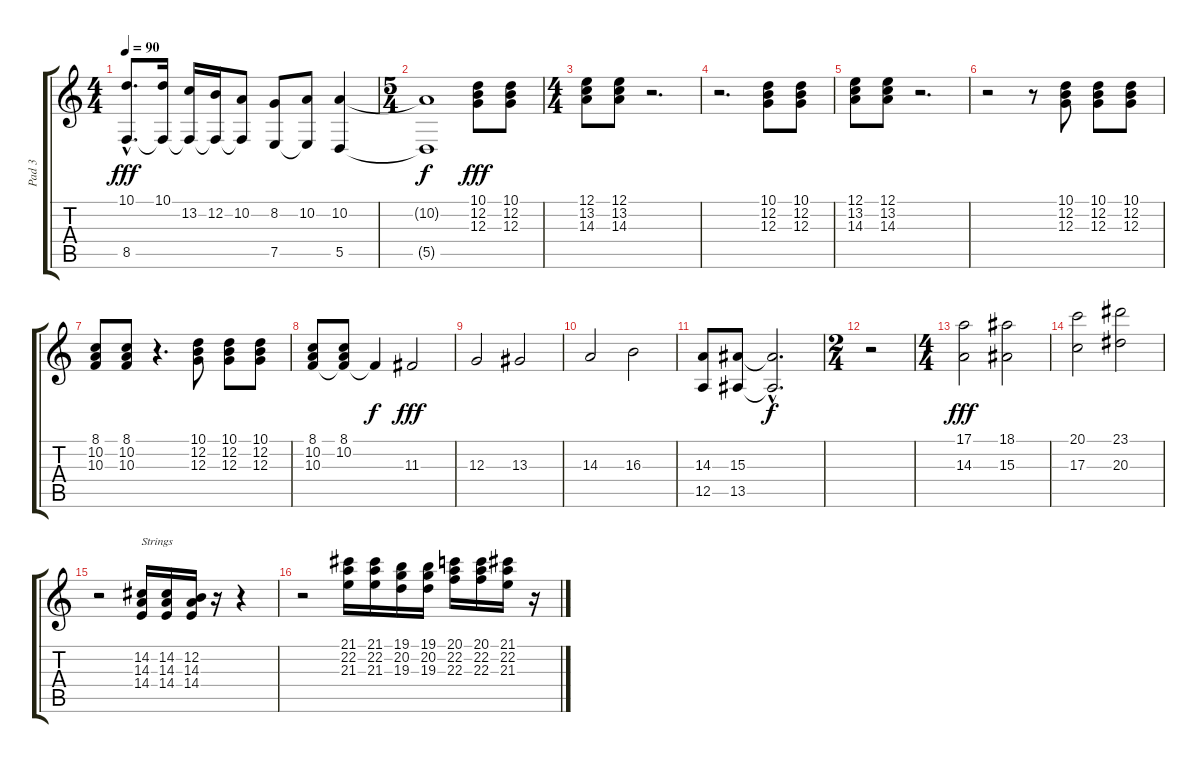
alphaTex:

\track ("Pad 3" "Pad 3") {instrument pad1newage}
\staff {score tabs}
\tuning (E4 B3 G3 D3 A2 E2) {hide}
\ts (4 4)
\tempo 90
\clef g2
\ks c
(10.1{hac} 8.5{hac}).8{d dy fff} (10.1 8.5{t}).16 (13.2 8.5{t}).16 (12.2 8.5{t}).16 (10.2 8.5{t}).8 (8.2 7.5).8 (10.2 7.5{t}).8 (10.2 5.5).4 |
\ts (5 4)
(10.2{t} 5.5{t}).1{dy f} (10.1 12.2 12.3).8{dy fff} (10.1 12.2 12.3).8 |
\ts (4 4)
(12.1 13.2 14.3).8 (12.1 13.2 14.3).8 r.2{d} |
r.2{d} (10.1 12.2 12.3).8 (10.1 12.2 12.3).8 |
(12.1 13.2 14.3).8 (12.1 13.2 14.3).8 r.2{d} |
r.2 r.8 (10.1 12.2 12.3).8 (10.1 12.2 12.3).8 (10.1 12.2 12.3).8 |
(8.1 10.2 10.3).8 (8.1 10.2 10.3).8 r.4{d} (10.1 12.2 12.3).8 (10.1 12.2 12.3).8 (10.1 12.2 12.3).8 |
(8.1 10.2 10.3).8 (8.1 10.2 10.3{t}).8 10.3{t}.4{dy f} 11.3.2{dy fff} |
12.3.2 13.3.2 |
14.3.2 16.3.2 |
(14.3 12.5).8 (15.3 13.5).8 (15.3{hac t} 13.5{hac t}).2{d dy f} |
\ts (2 4)
r.2 |
\ts (4 4)
(17.1 14.3).2{dy fff} (18.1 15.3).2 |
(20.1 17.3).2 (23.1 20.3).2 |
r.2 (14.2 14.3 14.4).16{txt "Strings" volume 16 instrument stringensemble1} (14.2 14.3 14.4).16 (12.2 14.3 14.4).16 r.16 r.4 |
r.2 (21.1 22.2 21.3).16 (21.1 22.2 21.3).16 (19.1 20.2 19.3).16 (19.1 20.2 19.3).16 (20.1 22.2 22.3).16 (20.1 22.2 22.3).16 (21.1 22.2 21.3).16 r.16
